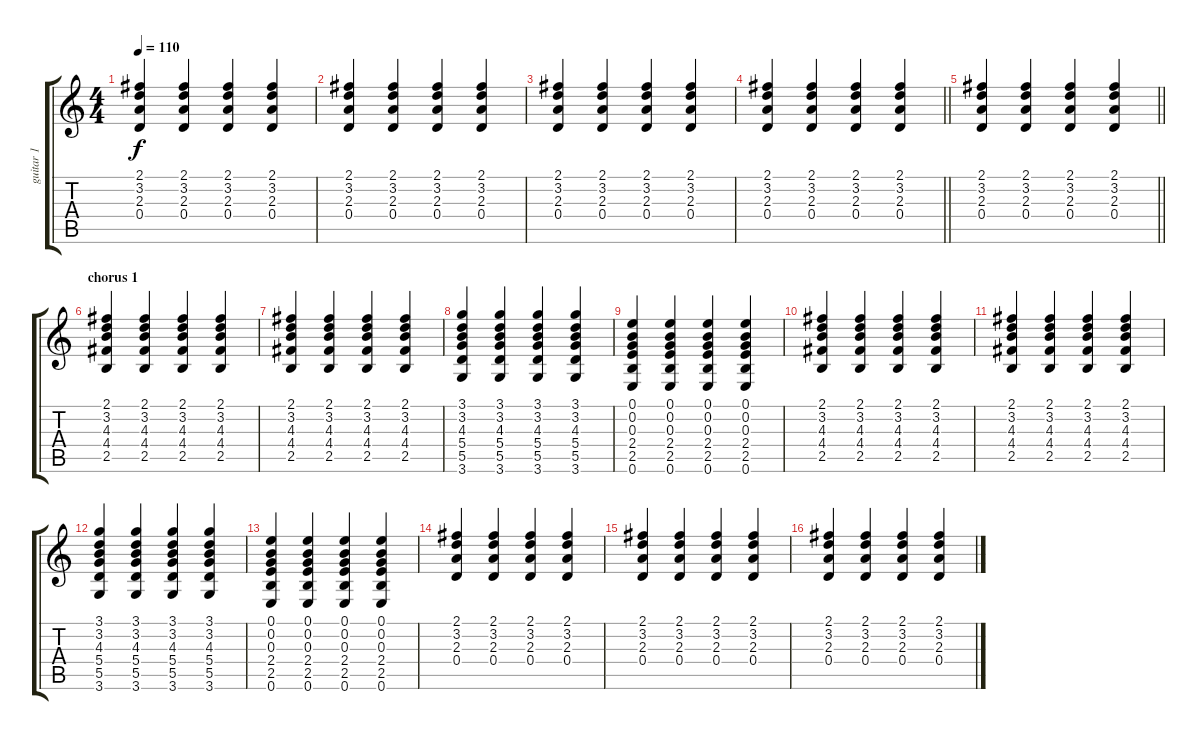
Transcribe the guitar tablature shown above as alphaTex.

\track ("guitar 1" "guitar 1") {instrument electricguitarclean}
\staff {score tabs}
\tuning (E4 B3 G3 D3 A2 E2) {hide}
\ts (4 4)
\tempo 110
\clef g2
\ks c
(2.1 3.2 2.3 0.4).4{dy f} (2.1 3.2 2.3 0.4).4 (2.1 3.2 2.3 0.4).4 (2.1 3.2 2.3 0.4).4 |
(2.1 3.2 2.3 0.4).4 (2.1 3.2 2.3 0.4).4 (2.1 3.2 2.3 0.4).4 (2.1 3.2 2.3 0.4).4 |
(2.1 3.2 2.3 0.4).4 (2.1 3.2 2.3 0.4).4 (2.1 3.2 2.3 0.4).4 (2.1 3.2 2.3 0.4).4 |
\barLineRight lightlight
(2.1 3.2 2.3 0.4).4 (2.1 3.2 2.3 0.4).4 (2.1 3.2 2.3 0.4).4 (2.1 3.2 2.3 0.4).4 |
\barLineRight lightlight
(2.1 3.2 2.3 0.4).4 (2.1 3.2 2.3 0.4).4 (2.1 3.2 2.3 0.4).4 (2.1 3.2 2.3 0.4).4 |
\section ("" "chorus 1")
(2.1 3.2 4.3 4.4 2.5).4 (2.1 3.2 4.3 4.4 2.5).4 (2.1 3.2 4.3 4.4 2.5).4 (2.1 3.2 4.3 4.4 2.5).4 |
(2.1 3.2 4.3 4.4 2.5).4 (2.1 3.2 4.3 4.4 2.5).4 (2.1 3.2 4.3 4.4 2.5).4 (2.1 3.2 4.3 4.4 2.5).4 |
(3.1 3.2 4.3 5.4 5.5 3.6).4 (3.1 3.2 4.3 5.4 5.5 3.6).4 (3.1 3.2 4.3 5.4 5.5 3.6).4 (3.1 3.2 4.3 5.4 5.5 3.6).4 |
(0.1 0.2 0.3 2.4 2.5 0.6).4 (0.1 0.2 0.3 2.4 2.5 0.6).4 (0.1 0.2 0.3 2.4 2.5 0.6).4 (0.1 0.2 0.3 2.4 2.5 0.6).4 |
(2.1 3.2 4.3 4.4 2.5).4 (2.1 3.2 4.3 4.4 2.5).4 (2.1 3.2 4.3 4.4 2.5).4 (2.1 3.2 4.3 4.4 2.5).4 |
(2.1 3.2 4.3 4.4 2.5).4 (2.1 3.2 4.3 4.4 2.5).4 (2.1 3.2 4.3 4.4 2.5).4 (2.1 3.2 4.3 4.4 2.5).4 |
(3.1 3.2 4.3 5.4 5.5 3.6).4 (3.1 3.2 4.3 5.4 5.5 3.6).4 (3.1 3.2 4.3 5.4 5.5 3.6).4 (3.1 3.2 4.3 5.4 5.5 3.6).4 |
(0.1 0.2 0.3 2.4 2.5 0.6).4 (0.1 0.2 0.3 2.4 2.5 0.6).4 (0.1 0.2 0.3 2.4 2.5 0.6).4 (0.1 0.2 0.3 2.4 2.5 0.6).4 |
(2.1 3.2 2.3 0.4).4 (2.1 3.2 2.3 0.4).4 (2.1 3.2 2.3 0.4).4 (2.1 3.2 2.3 0.4).4 |
(2.1 3.2 2.3 0.4).4 (2.1 3.2 2.3 0.4).4 (2.1 3.2 2.3 0.4).4 (2.1 3.2 2.3 0.4).4 |
(2.1 3.2 2.3 0.4).4 (2.1 3.2 2.3 0.4).4 (2.1 3.2 2.3 0.4).4 (2.1 3.2 2.3 0.4).4
